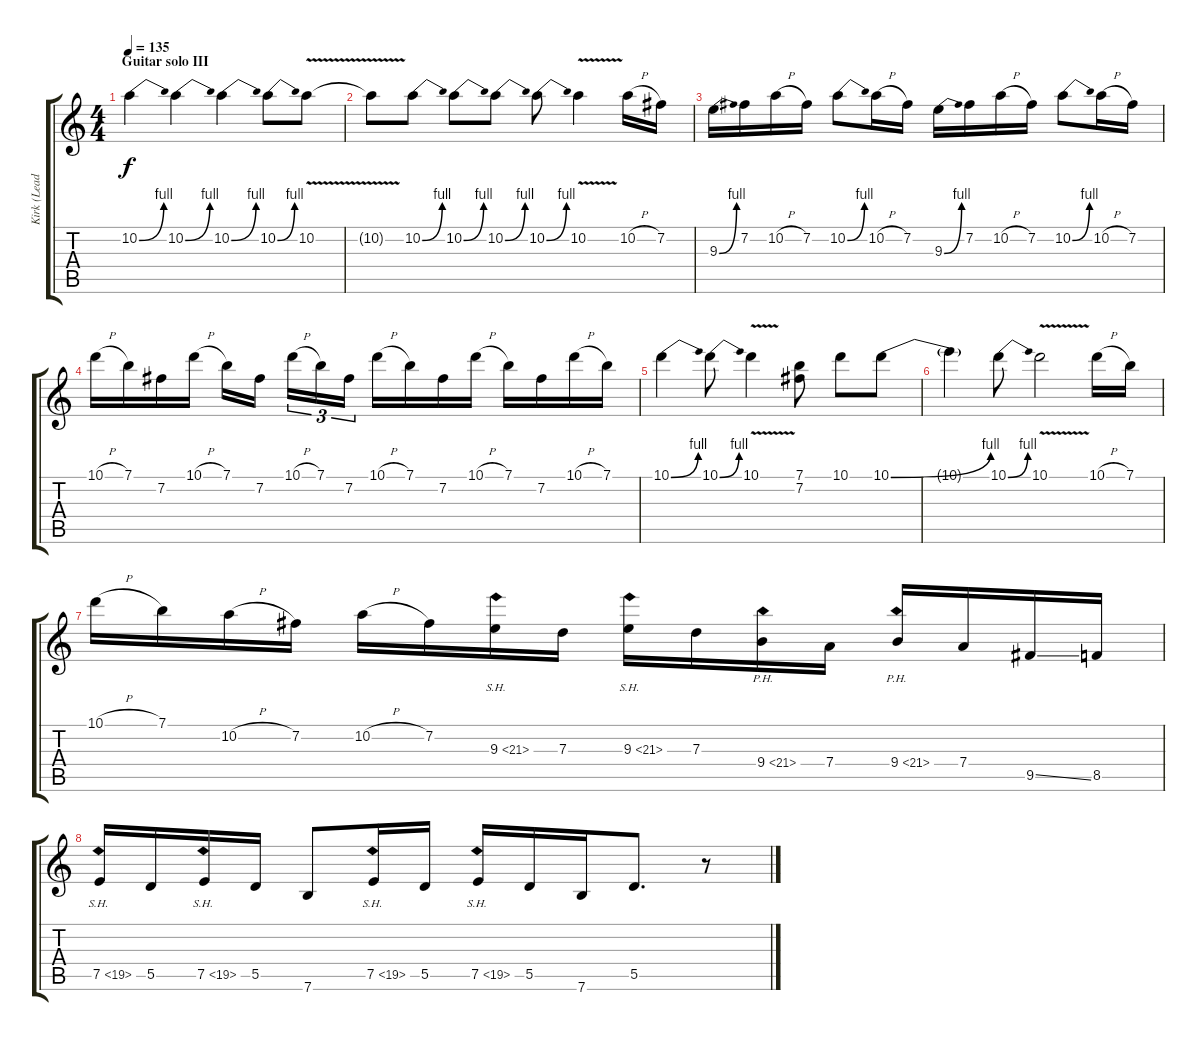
\track ("Kirk (Lead Guitar)" "Kirk (Lead") {instrument distortionguitar}
\staff {score tabs}
\tuning (E4 B3 G3 D3 A2 E2) {hide}
\ts (4 4)
\section ("" "Guitar solo III")
\tempo 135
\clef g2
\ks c
10.2{be (bend 0 0 60 4)}.4{dy f} 10.2{be (bend 0 0 60 4)}.4 10.2{be (bend 0 0 60 4)}.4 10.2{be (bend 0 0 60 4)}.8 10.2{v}.8 |
10.2{t}.8 10.2{be (bend 0 0 60 4)}.8 10.2{be (bend 0 0 60 4)}.8 10.2{be (bend 0 0 60 4)}.8 10.2{be (bend 0 0 60 4)}.8 10.2{v}.4 10.2{h}.16 7.2.16 |
9.3{be (bend 0 0 60 4)}.16 7.2.16 10.2{h}.16 7.2.16 10.2{be (bend 0 0 60 4)}.8 10.2{h}.16 7.2.16 9.3{be (bend 0 0 60 4)}.16 7.2.16 10.2{h}.16 7.2.16 10.2{be (bend 0 0 60 4)}.8 10.2{h}.16 7.2.16 |
10.1{h}.16 7.1.16 7.2.16 10.1{h}.16 7.1.16 7.2.16{beam splitsecondary} 10.1{h}.16{tu (3 2)} 7.1.16{tu (3 2)} 7.2.16{tu (3 2)} 10.1{h}.16 7.1.16 7.2.16 10.1{h}.16 7.1.16 7.2.16 10.1{h}.16 7.1.16 |
10.1{be (bend 0 0 60 4)}.4 10.1{be (bend 0 0 60 4)}.8 10.1{v}.4 (7.1 7.2).8 10.1.8 10.1{be (bend 0 0 60 4)}.8 |
10.1{t}.4 10.1{be (bend 0 0 60 4)}.8 10.1{v}.2 10.1{h}.16 7.1.16 |
10.1{h}.16 7.1.16 10.2{h}.16 7.2.16 10.2{h}.16 7.2.16 9.3{sh 12}.16 7.3.16 9.3{sh 12}.16 7.3.16 9.4{ph 12}.16 7.4.16 9.4{ph 12}.16 7.4.16 9.5{ss}.16 8.5.16 |
7.5{sh 12}.16 5.5.16 7.5{sh 12}.16 5.5.16 7.6.8 7.5{sh 12}.16 5.5.16 7.5{sh 12}.16 5.5.16 7.6.16 5.5.8{d} r.8
